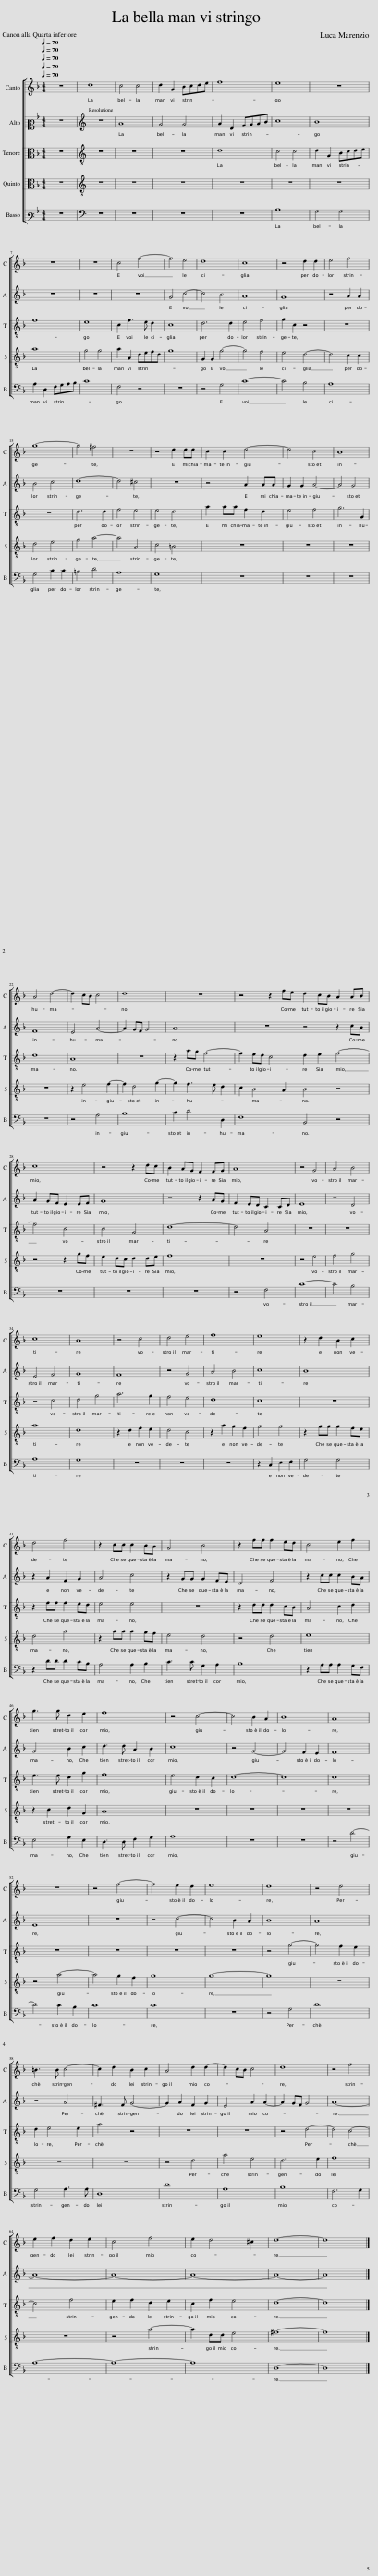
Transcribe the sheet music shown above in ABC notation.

X:1
%%score [ 1 2 [ 3 4 ] 5 ]
L:1/8
Q:1/4=70
M:4/4
I:linebreak $
K:F
V:1 treble
V:2 alto2
V:3 alto
V:4 alto
V:5 bass3
V:1
 z8 | d8 | c4 c4 | d2 G2 Bcde | f8 | %5
 e8 | z8 |$ z8 | z8 | c4 f4- | %10
 f4 e4 | d8 | c8 | z4 d2 d2 | e4 f4 |$ %15
 g8- | g4 ^f4 | z8 | z4 d2 dd | c2 c2 d4- | %20
 d4 c4 | B8 |$ A4 d4- | d2 cB c4 | d8 | %25
 z8 | z4 z2 fe | d2 cB A2 AB |$ c8 | z4 z2 dc | %30
 B2 AG F2 FG | A8 | z4 G4 | A4 B4 |$ c8 | %35
 B8 | z4 c4 | d4 e4 | f8 | e8 | %40
 z2 d2 B2 c2 |$ d4 f4 | z2 cc c2 BA | G4 B4 | z2 ff f2 ed | %45
 c4 e2 f2 |$ g3 g d2 e2 | f8 | z4 c4- | c4 B2 A2 | %50
 B8 | A8 |$ z8 | z4 f4- | f4 e2 d2 | %55
 e8 | d8 | z4 d4 |$ =B3 B c4- | c2 d2 B2 c2 | %60
 A4 d2 d2- | d2 cB c4 | d8 | z4 f4 |$ e2 f2 d2 e2 | %65
 c4 f4 | e2 d4 ^c2 | d8- | d8 |] %69
V:2
 z8 | z8 | A8 | G4 G4 | A2 D2 FGAB | %5
 c8 | B8 |$ z8 | z8 | z8 | %10
 G4 c4- | c4 B4 | A8 | G8 | z4 A2 A2 |$ %15
 B4 c4 | d8- | d4 ^c4 | z8 | z4 A2 AA | %20
 G2 G2 A4- | A4 G4 |$ F8 | E4 A4- | A2 GF G4 | %25
 A8 | z8 | z4 z2 cB |$ A2 GF E2 EF | G8 | %30
 z4 z2 AG | F2 ED C2 CD | E8 | z4 D4 |$ E4 F4 | %35
 G8 | F8 | z4 G4 | A4 B4 | c8 | %40
 B8 |$ z2 A2 F2 G2 | A4 c4 | z2 GG G2 FE | D4 F4 | %45
 z2 cc c2 BA |$ G4 B2 c2 | d3 d A2 B2 | c8 | z4 G4- | %50
 G4 F2 E2 | F8 |$ E8 | z8 | z4 c4- | %55
 c4 B2 A2 | B8 | A8 |$ z4 A4 | ^F3 F G4- | %60
 G2 A2 F2 G2 | E4 A2 A2- | A2 GF G4 | A8- |$ A8- | %65
 A8- | A8- | A8- | A8 |] %69
V:3
 z8 | z8 | z8 | z8 | D8 | %5
 C4 C4 | D2 G,2 B,CDE |$ F8 | E8 | C2 F3 E D2 | %10
 C8 | D6 D2 | E4 F4 | G2 C2 z4 | z8 |$ %15
 z8 | D6 D2 | F4 E4 | E4 D4 | A2 AA F2 D2 | %20
 E4 F4 | G6 G,2 |$ D8 | A,8 | z8 | %25
 z2 AG F4- | F2 ED C4 | D2 E2 F4- |$ F4 C4 | C4 G,4 | %30
 D8- | D4 A,4 | z8 | z8 |$ z4 C4 | %35
 D4 G4 | A6 G2 | F4 E4 | D8 | C8 | %40
 z8 |$ z2 FF F2 ED | E4 E4 | z8 | z2 DD D2 CB, | %45
 A,4 C2 D2 |$ E3 E D2 G2 | F8 | E4 D2 C2 | D8- | %50
 D8 | D8 |$ z8 | z8 | z8 | %55
 z8 | z4 G4- | G4 F2 E2 |$ D2 E4 E2 | A4 z4 | %60
 z8 | z8 | z4 D4- | D4 C4- |$ C4 F4 | %65
 E2 F2 D2 E2 | C2 F2 E4 | D8- | D8 |] %69
V:4
 z8 | z8 | z8 | z8 | z8 | %5
 z8 | z8 |$ A8 | G4 G4 | A2 A,2 DEFD | %10
 G8 | G,2 G,2 G4- | G4 F4 | E4 D4- | D4 C2 C2 |$ %15
 D4 E4 | G4 A4- | A4 A,4 | C4 =B,4 | z8 | %20
 z8 | z8 |$ z8 | z2 E4 F2- | F2 D4 G2- | %25
 G2 F3 E D2 | C2 B,4 A,2 | B,4 z4 |$ z4 z2 GF | E2 DC D2 DE | %30
 F8 | z8 | z4 E4 | F4 G4 |$ A8 | %35
 D8 | z2 D2 F2 E2 | D4 C4 | z2 A2 G2 F2 | G4 G4 | %40
 z2 GG G2 FE |$ D4 A4 | z2 AA A2 GF | E4 D4 | z4 D4 | %45
 E8 |$ z2 C2 D2 G,2 | A,8 | z8 | z8 | %50
 z8 | z8 |$ z4 A4- | A4 G2 F2 | G8 | %55
 G8- | G8 | z8 |$ z8 | z8 | %60
 z4 D4 | A4 E4 | D6 E2 | F8 |$ z8 | %65
 z4 A4- | A2 DD E4 | ^F8- | F8 |] %69
V:5
 z8 | z8 | z8 | z8 | z8 | %5
 A,8 | G,4 G,4 |$ A,2 D,2 F,G,A,B, | C8 | F,4 z4 | %10
 z8 | z4 G,4 | C8- | C4 B,4 | A,8 |$ %15
 G,4 C2 C2 | =B,4 D4 | A,8 | G,8 | z8 | %20
 z8 | z8 |$ z8 | z4 A,4 | B,8 | %25
 C2 D4 D,2 | F,8 | B,,4 z4 |$ z8 | z8 | %30
 z8 | z4 F,4 | C8- | C4 B,4 |$ A,8 | %35
 G,8 | z8 | z8 | z8 | z2 C,2 E,2 F,2 | %40
 G,4 G,4 |$ z2 DD D2 CB, | A,4 A,2 B,2 | C3 C G,2 A,2 | B,8 | %45
 z2 A,A, A,2 G,F, |$ E,4 G,2 E,2 | D,3 D, F,2 G,2 | A,8 | z8 | %50
 z8 | z4 D4- |$ D4 C2 B,2 | C8 | C8 | %55
 z8 | z4 G,4 | D8 |$ G,4 A,3 A, | D,8 | %60
 D8 | A,8 | B,8 | F,6 G,2 |$ A,8- | %65
 A,8- | A,8 | D,8- | D,8 |] %69
